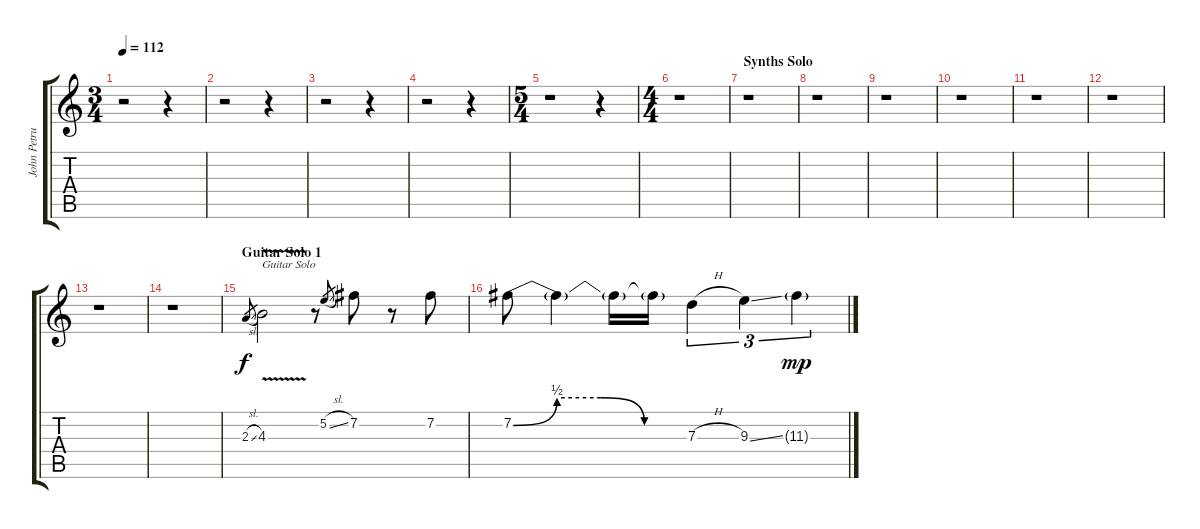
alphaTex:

\track ("John Petrucci (Solo)" "John Petru") {instrument distortionguitar}
\staff {score tabs}
\tuning (E4 B3 G3 D3 A2 E2) {hide}
\ts (3 4)
\tempo 112
\clef g2
\ks c
r.2{dy f} r.4 |
r.2 r.4 |
r.2 r.4 |
r.2 r.4 |
\ts (5 4)
r.1 r.4 |
\ts (4 4)
r.1 |
\section ("" "Synths Solo")
r.1 |
r.1 |
r.1 |
r.1 |
r.1 |
r.1 |
r.1 |
r.1 |
\section ("" "Guitar Solo 1")
2.3{sl}.8{gr} 4.3{v}.2{txt "Guitar Solo"} r.8 5.2{sl}.8{gr} 7.2.8 r.8 7.2.8 |
7.2{be (custom 0 0 15 2 30 2 45 0 60 0)}.8 7.2{t}.4 7.2{t}.16 7.2{t}.16 7.3{h}.4{tu (3 2)} 9.3{ss}.4{tu (3 2)} 11.3{g}.4{tu (3 2) dy mp}
